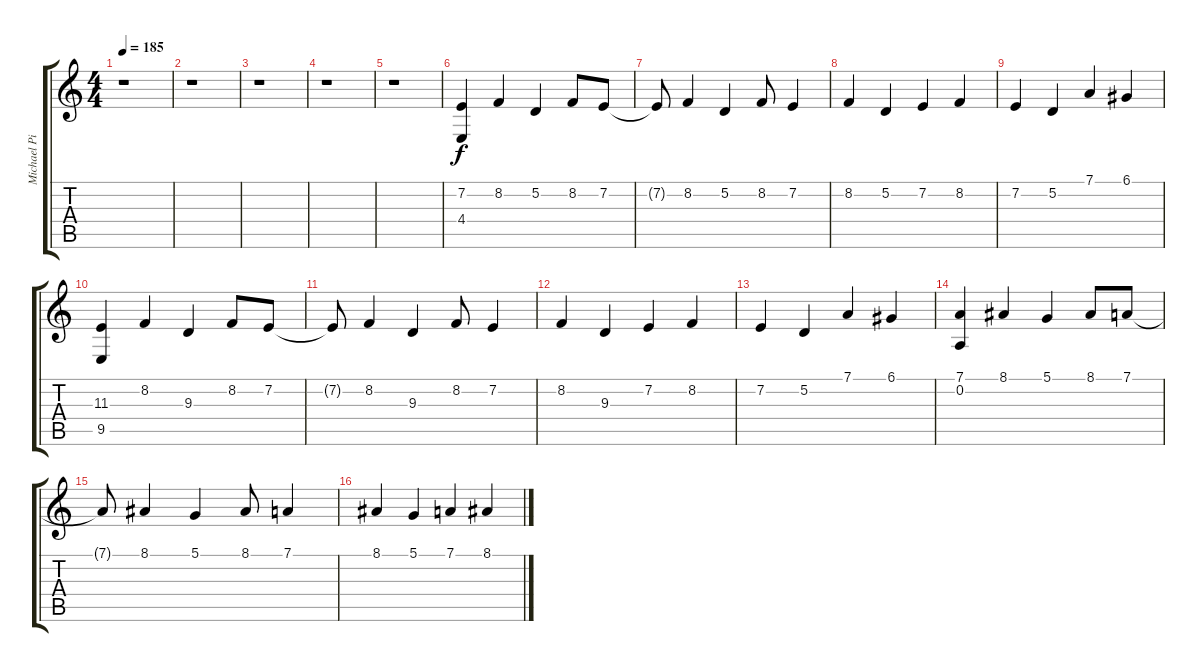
\track ("Michael Pinnella " "Michael Pi") {instrument stringensemble1}
\staff {score tabs}
\tuning (D4 A3 F3 C3 G2 D2) {hide}
\ts (4 4)
\tempo 185
\clef g2
\ks c
r.1{dy f} |
r.1 |
r.1 |
r.1 |
r.1 |
(7.2 4.4).4 8.2.4 5.2.4 8.2.8 7.2.8 |
7.2{t}.8 8.2.4 5.2.4 8.2.8 7.2.4 |
8.2.4 5.2.4 7.2.4 8.2.4 |
7.2.4 5.2.4 7.1.4 6.1.4 |
(11.3 9.5).4 8.2.4 9.3.4 8.2.8 7.2.8 |
7.2{t}.8 8.2.4 9.3.4 8.2.8 7.2.4 |
8.2.4 9.3.4 7.2.4 8.2.4 |
7.2.4 5.2.4 7.1.4 6.1.4 |
(7.1 0.2).4 8.1.4 5.1.4 8.1.8 7.1.8 |
7.1{t}.8 8.1.4 5.1.4 8.1.8 7.1.4 |
8.1.4 5.1.4 7.1.4 8.1.4
